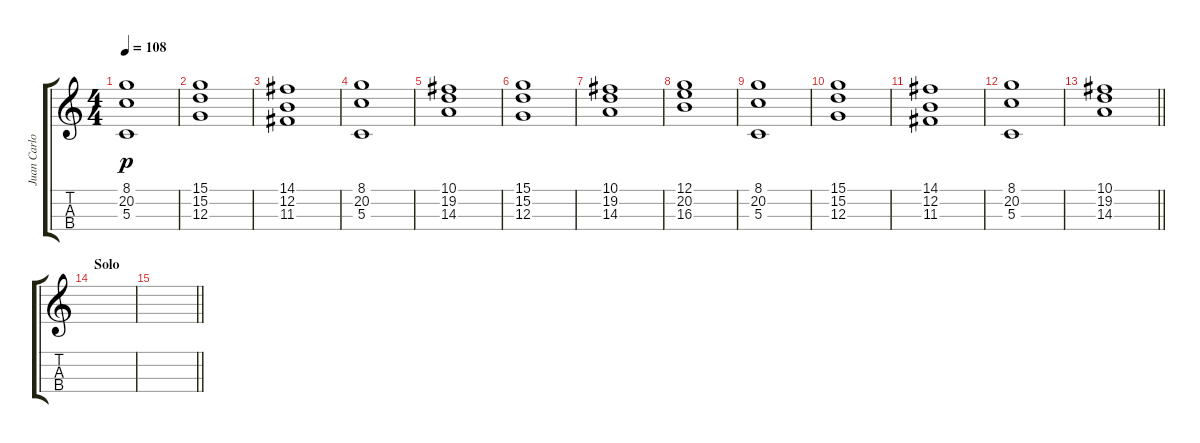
\track ("Juan Carlos" "Juan Carlo") {instrument rockorgan}
\staff {score tabs}
\tuning (E4 B3 G3 D3) {hide}
\ts (4 4)
\tempo 108
\clef g2
\ks c
(8.1 20.2 5.3).1{dy p} |
(15.1 15.2 12.3).1 |
(14.1 12.2 11.3).1 |
(8.1 20.2 5.3).1 |
(10.1 19.2 14.3).1 |
(15.1 15.2 12.3).1 |
(10.1 19.2 14.3).1 |
(12.1 20.2 16.3).1 |
(8.1 20.2 5.3).1 |
(15.1 15.2 12.3).1 |
(14.1 12.2 11.3).1 |
(8.1 20.2 5.3).1 |
\barLineRight lightlight
(10.1 19.2 14.3).1 |
\section ("" "Solo")
|
\barLineRight lightlight
